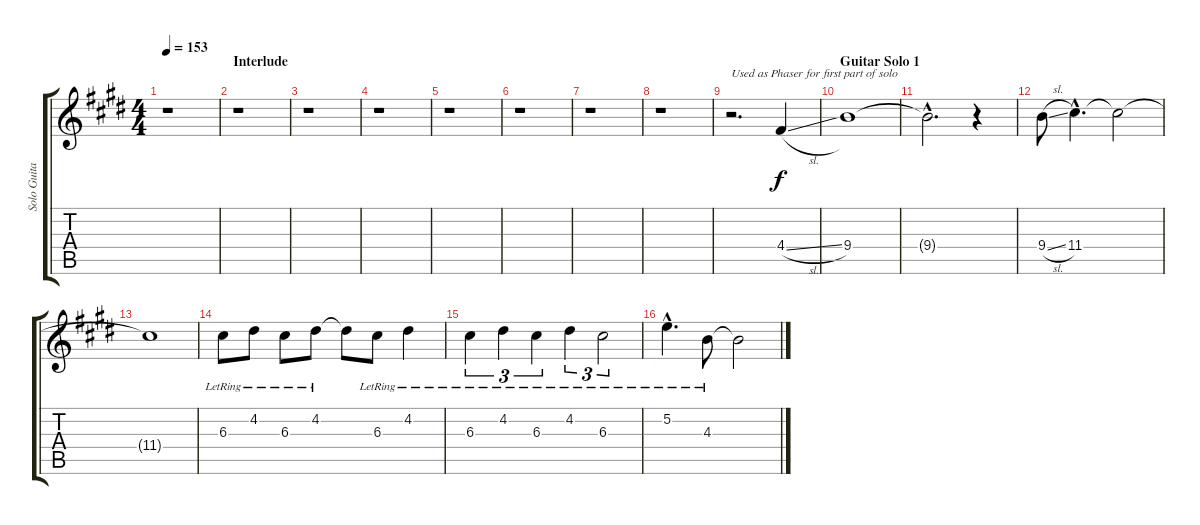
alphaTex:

\track ("Solo Guitar 2" "Solo Guita") {instrument electricguitarmuted}
\staff {score tabs}
\tuning (E4 B3 G3 D3 A2 E2) {hide}
\ts (4 4)
\tempo 153
\clef g2
\ks e
r.1{dy f} |
\section ("" "Interlude")
r.1 |
r.1 |
r.1 |
r.1 |
r.1 |
r.1 |
r.1 |
r.2{d txt "Used as Phaser for first part of solo" volume 5 balance 16 instrument lead2sawtooth} 4.4{sl}.4 |
\section ("" "Guitar Solo 1")
9.4.1 |
9.4{hac t}.2{d} r.4 |
9.4{sl}.8 11.4{hac}.4{d} 11.4{t}.2 |
11.4{t}.1 |
6.3{lr}.8 4.2{lr}.8 6.3{lr}.8 4.2{lr}.8 4.2{t}.8 6.3{lr}.8 4.2{lr}.4 |
6.3{lr}.4{tu (3 2)} 4.2{lr}.4{tu (3 2)} 6.3{lr}.4{tu (3 2)} 4.2{lr}.4{tu (3 2)} 6.3{lr}.2{tu (3 2)} |
5.2{hac lr}.4{d} 4.3{lr}.8 4.3{t}.2
